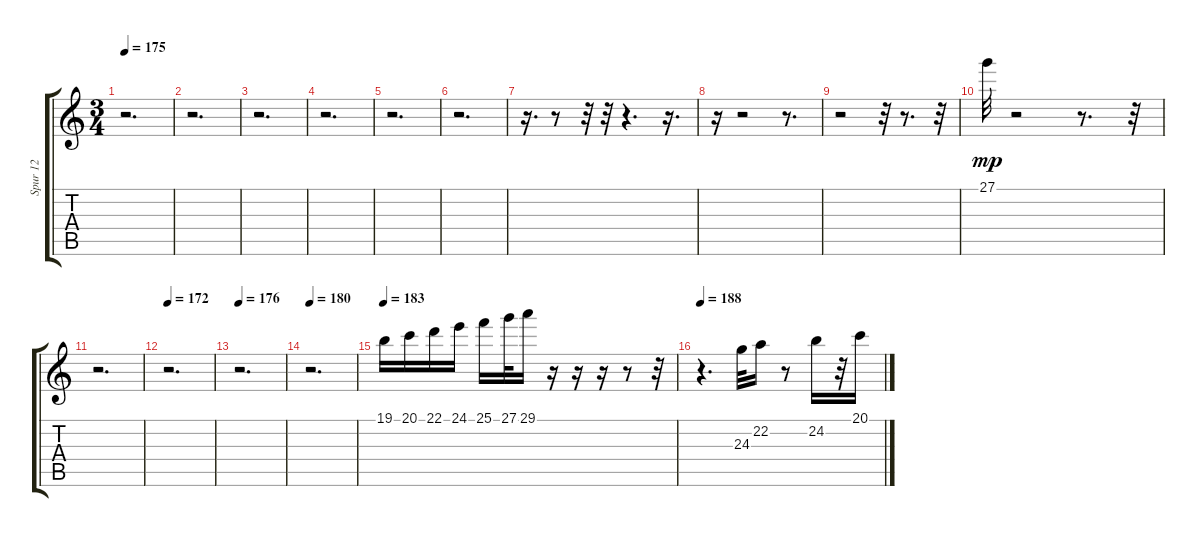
\track ("Spur 12" "Spur 12") {instrument pad1newage}
\staff {score tabs}
\tuning (E4 B3 G3 D3 A2 E2) {hide}
\ts (3 4)
\tempo 175
\clef g2
\ks c
r.2{d dy mf} |
r.2{d} |
r.2{d} |
r.2{d} |
r.2{d} |
r.2{d} |
r.16{d} r.8 r.32 r.32 r.4{d} r.16{d} |
r.16 r.2 r.8{d} |
r.2 r.32 r.8{d} r.32 |
27.1.32{dy mp} r.2 r.8{d} r.32 |
r.2{d} |
\tempo 172
r.2{d} |
\tempo 176
r.2{d} |
\tempo 180
r.2{d} |
\tempo 183
19.1.16 20.1.16 22.1.16 24.1.16 25.1.16 27.1.32 29.1.16 r.16 r.16 r.16 r.8 r.32 |
\tempo 188
r.4{d} 24.3.32 22.2.16 r.8 24.2.16 r.32 20.1.16
